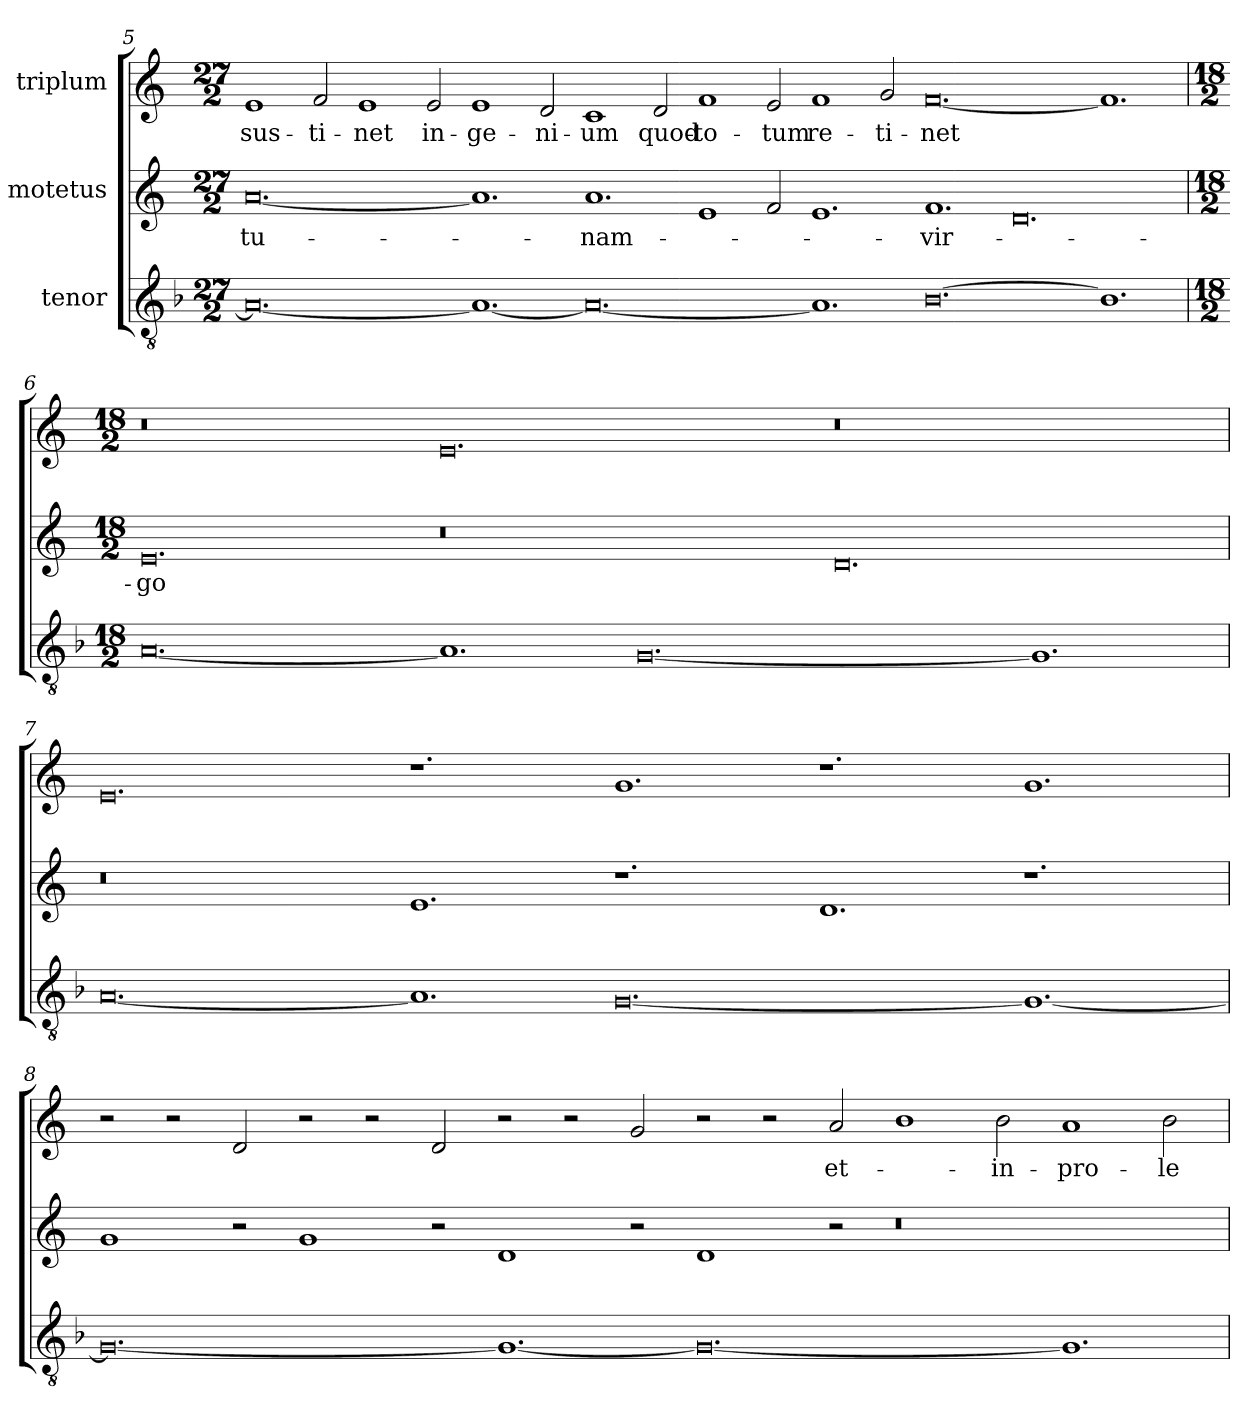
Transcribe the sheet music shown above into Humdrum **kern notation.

**kern	**kern	**text	**kern	**text
*part3	*part2	*part2	*part1	*part1
*staff3	*staff2	*staff2	*staff1	*staff1
*I"tenor	*I"motetus	*	*I"triplum	*
!!LO:LB:g=z
*clefGv2	*clefG2	*	*clefG2	*
*k[b-]	*k[]	*	*k[]	*
*F:	*C:	*	*C:	*
*M27/2	*M27/2	*	*M27/2	*
=5	=5	=5	=5	=5
0.A/_	[0.a/	tu-	1e/	sus-
.	.	.	2f/	-ti-
.	.	.	1e/	-net
.	.	.	2e/	in-
1.A/_	1.a/]	.	1e/	-ge-
.	.	.	2d/	-ni-
0.A/_	1.a/	nam-	1c/	-um
.	.	.	2d/	quod-
.	1e/	.	1f/	to-
.	2f/	.	2e/	-tum
1.A/]	1.e/	.	1f/	re-
.	.	.	2g/	-ti-
[0.B-\	1.f/	vir-	[0.f/	-net
.	0.d/	.	.	.
1.B-\]	.	.	1.f/]	.
=6	=6	=6	=6	=6
*M18/2	*M18/2	*	*M18/2	*
[0.A/	0.e/	-go	0.r	.
1.A/]	0.r	.	0.e/	.
[0.G/	.	.	.	.
.	0.d/	.	0.r	.
1.G/]	.	.	.	.
!!LO:LB:g=z
=7	=7	=7	=7	=7
[0.A/	0.r	.	0.e/	.
1.A/]	1.e/	.	1.r	.
[0.G/	1.r	.	1.g/	.
.	1.d/	.	1.r	.
1.G/_	1.r	.	1.g/	.
=8	=8	=8	=8	=8
0.G/_	1g/	.	2r	.
.	.	.	2r	.
.	2r	.	2d/	.
.	1g/	.	2r	.
.	.	.	2r	.
.	2r	.	2d/	.
1.G/_	1d/	.	2r	.
.	.	.	2r	.
.	2r	.	2g/	.
0.G/_	1d/	.	2r	.
.	.	.	2r	.
.	2r	.	2a/	et-
.	0.r	.	1b\	.
.	.	.	2b\	in-
1.G/]	.	.	1a/	pro-
.	.	.	2b\	-le
=	=	=	=	=
*-	*-	*-	*-	*-
